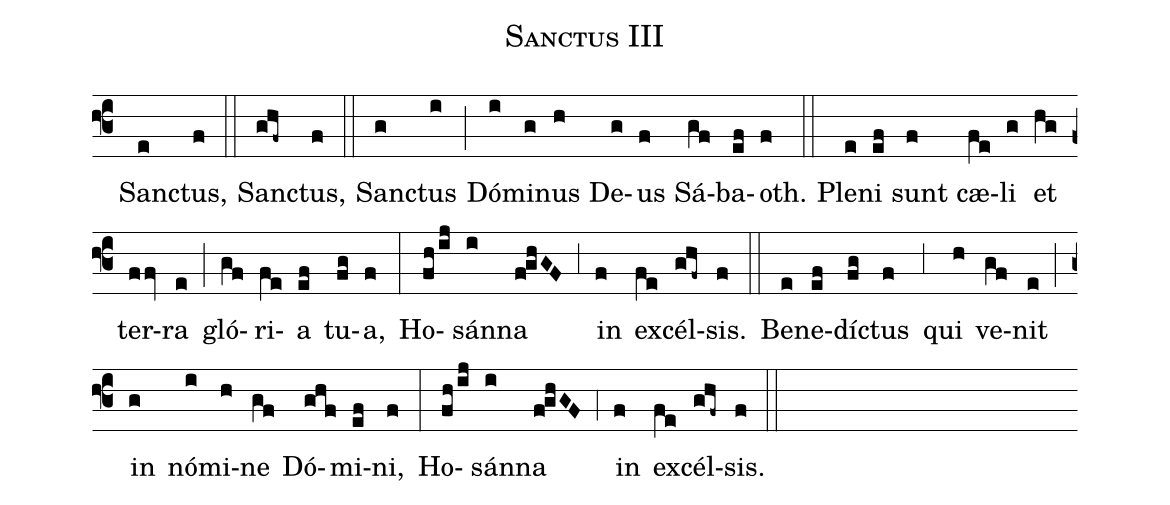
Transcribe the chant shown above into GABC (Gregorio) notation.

name:Sanctus III;
mode:I;
office-part:Kyriale;
commentary:X. s.;
%%
(f3) () San(e)ctus,(f) (::) San(ghf~)ctus,(f) (::) San(g)ctus(i) (;) Dó(i)mi(g)nus(h) De(g)us(f) Sá(gf)ba(ef)oth.(f) (::) Ple(e)ni(ef) sunt(f) cæ(fe)li(g) et(hg) ter(ffv)ra(e) (;) gló(gf)ri(fe)a(ef) tu(fg)a,(f) (:) Ho(fh/ij)sán(i)na(f!ghGF) (,3) in(f) ex(fe)cél(ghf~)sis.(f) (::) Be(e)ne(ef)dí(fg)ctus(f) (,3) qui(h) ve(gf)nit(e) (;) in(g) nó(i)mi(h)ne(gf) Dó(ghf)mi(ef)ni,(f) (:) Ho(fh/ij)sán(i)na(f!ghGF) (,4) in(f) ex(fe)cél(ghf~)sis.(f) (::)
